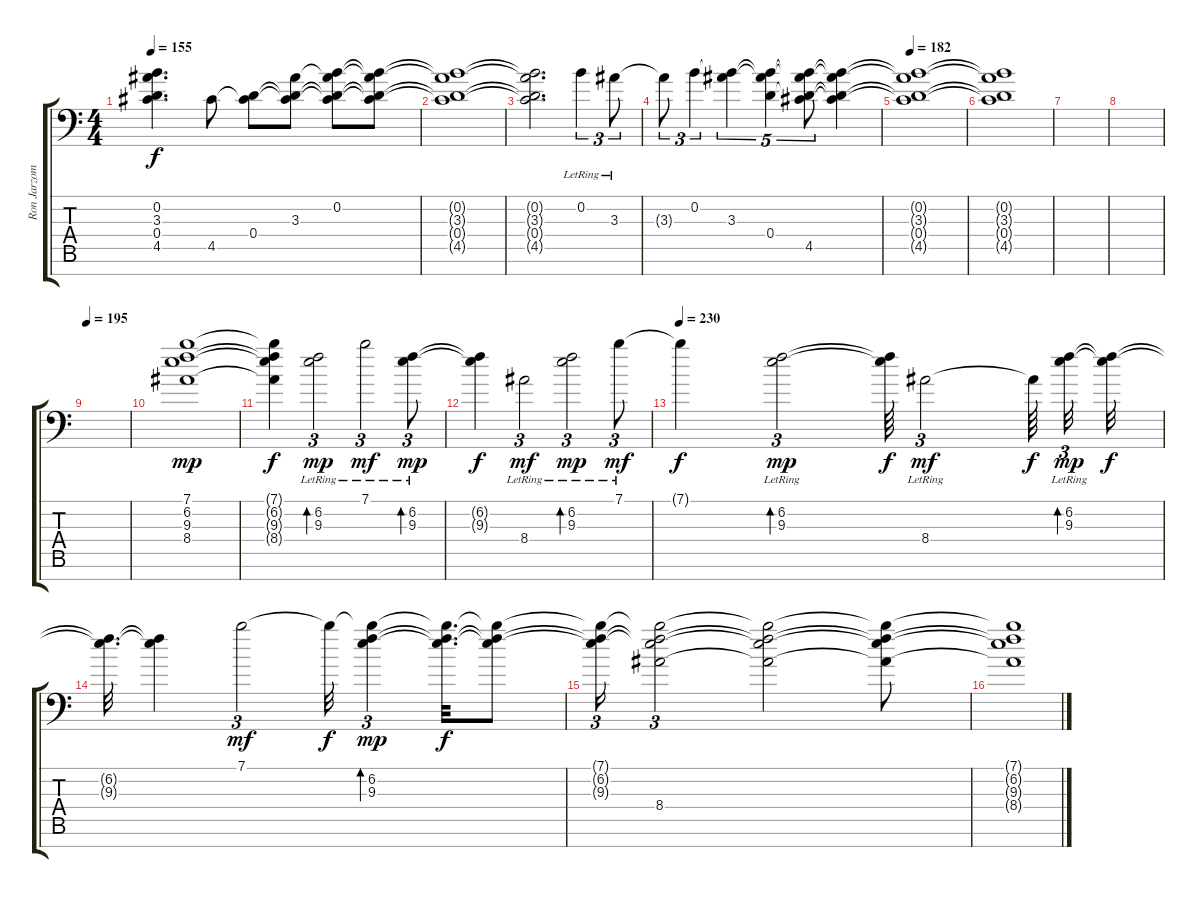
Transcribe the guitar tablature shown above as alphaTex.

\track ("Ron Jarzombek - Lead 1" "Ron Jarzom") {instrument electricguitarjazz}
\staff {score tabs}
\tuning (E4 B3 G3 D3 A2 E2 A1) {hide}
\ts (4 4)
\tempo 155
\clef f4
\ks c
(0.2{t} 3.3{t} 0.4{t} 4.5{t}).4{d dy f} 4.5.8 (0.4 4.5{t}).8 (3.3 0.4{t} 4.5{t}).8 (0.2 3.3{t} 0.4{t} 4.5{t}).8 (0.2{t} 3.3{t} 0.4{t} 4.5{t}).8 |
(0.2{t} 3.3{t} 0.4{t} 4.5{t}).1 |
(0.2{t} 3.3{t} 0.4{t} 4.5{t}).2{d} 0.2{lr}.4{tu (3 2)} 3.3{lr}.8{tu (3 2)} |
3.3{t}.8{tu (3 2)} 0.2.4{tu (3 2)} (0.2{t} 3.3).4{tu (5 4)} (0.2{t} 3.3{t} 0.4).4{tu (5 4)} (0.2{t} 3.3{t} 0.4{t} 4.5).8{tu (5 4)} (0.2{t} 3.3{t} 0.4{t} 4.5{t}).4 |
\tempo 182
(0.2{t} 3.3{t} 0.4{t} 4.5{t}).1 |
(0.2{t} 3.3{t} 0.4{t} 4.5{t}).1 |
|
|
\tempo 195
|
(7.1 6.2 9.3 8.4).1{dy mp volume 13} |
(7.1{t} 6.2{t} 9.3{t} 8.4{t}).4{dy f} (6.2{lr} 9.3{lr}).2{tu (3 2) bd 240 dy mp} 7.1{lr}.2{tu (3 2) dy mf} (6.2{lr} 9.3{lr}).8{tu (3 2) bd 240 dy mp} |
(6.2{t} 9.3{t}).4{dy f} 8.4{lr}.2{tu (3 2) dy mf} (6.2{lr} 9.3{lr}).2{tu (3 2) bd 240 dy mp} 7.1{lr}.8{tu (3 2) dy mf} |
\tempo 230
7.1{t}.4{dy f} (6.2{lr} 9.3{lr}).2{tu (3 2) bd 240 dy mp} (6.2{t} 9.3{t}).64{dy f} 8.4{lr}.2{tu (3 2) dy mf} 8.4{t}.64{dy f beam splitsecondary} (6.2{lr} 9.3{lr}).32{tu (3 2) bd 240 dy mp} (6.2{t} 9.3{t}).32{dy f} |
(6.2{t} 9.3{t}).32{d} (6.2{t} 9.3{t}).4 7.1.2{tu (3 2) dy mf} 7.1{t}.32{dy f} (7.1{t} 6.2 9.3).4{tu (3 2) bd 240 dy mp} (7.1{t} 6.2{t} 9.3{t}).32{d dy f} (7.1{t} 6.2{t} 9.3{t}).8 |
(7.1{t} 6.2{t} 9.3{t}).16{tu (3 2)} (7.1{t} 6.2{t} 9.3{t} 8.4).2{tu (3 2)} (7.1{t} 6.2{t} 9.3{t} 8.4{t}).2 (7.1{t} 6.2{t} 9.3{t} 8.4{t}).8 |
(7.1{t} 6.2{t} 9.3{t} 8.4{t}).1
